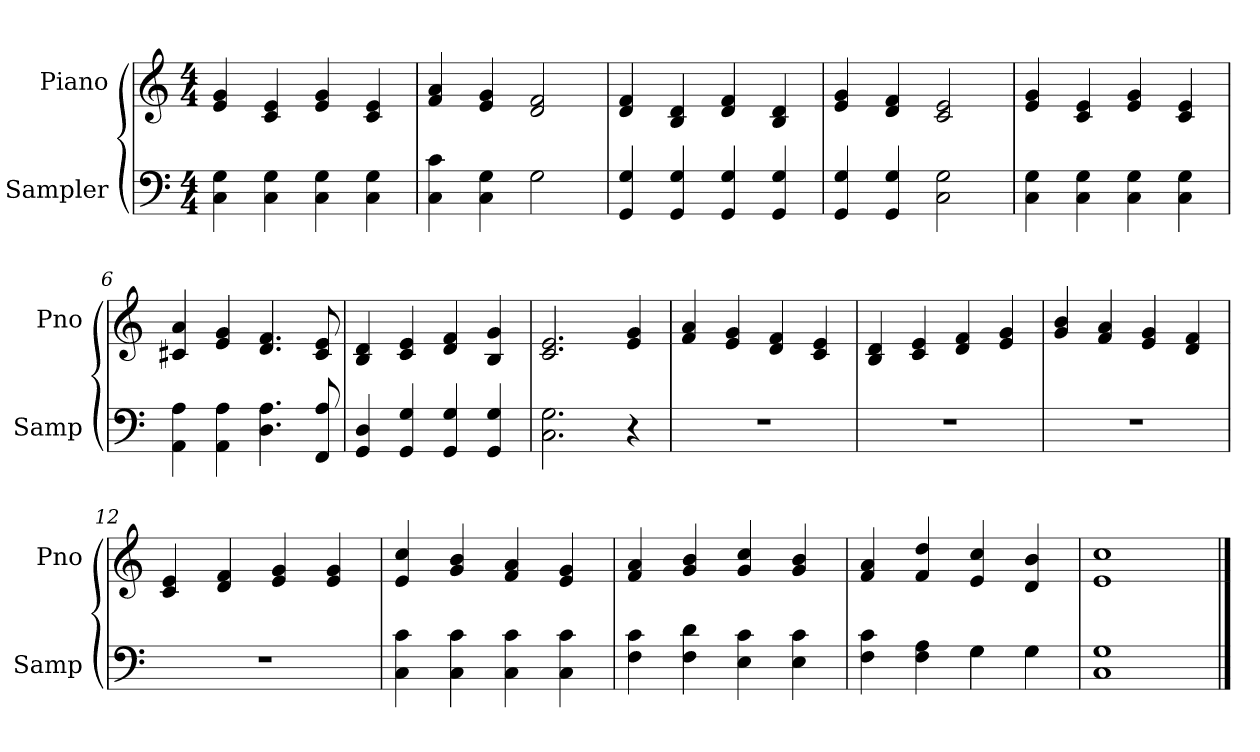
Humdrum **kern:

**kern	**kern
*part2	*part1
*staff2	*staff1
*I"Sampler	*I"Piano
*I'Samp	*I'Pno
*clefF4	*clefG2
*M4/4	*M4/4
=1	=1
4C 4G	4e 4g
4C 4G	4c 4e
4C 4G	4e 4g
4C 4G	4c 4e
=2	=2
4C 4c	4f 4a
4C 4G	4e 4g
2G	2d 2f
=3	=3
4GG 4G	4d 4f
4GG 4G	4B 4d
4GG 4G	4d 4f
4GG 4G	4B 4d
=4	=4
4GG 4G	4e 4g
4GG 4G	4d 4f
2C 2G	2c 2e
=5	=5
4C 4G	4e 4g
4C 4G	4c 4e
4C 4G	4e 4g
4C 4G	4c 4e
=6	=6
4AA 4A	4c#X 4a
4AA 4A	4e 4g
4.D 4.A	4.d 4.f
8FF 8A	8c# 8e
=7	=7
4GG 4D	4B 4d
4GG 4G	4c 4e
4GG 4G	4d 4f
4GG 4G	4B 4g
=8	=8
2.C 2.G	2.c 2.e
4r	4e 4g
=9	=9
1r	4f 4a
.	4e 4g
.	4d 4f
.	4c 4e
=10	=10
1r	4B 4d
.	4c 4e
.	4d 4f
.	4e 4g
=11	=11
1r	4g 4b
.	4f 4a
.	4e 4g
.	4d 4f
=12	=12
1r	4c 4e
.	4d 4f
.	4e 4g
.	4e 4g
=13	=13
4C 4c	4e 4cc
4C 4c	4g 4b
4C 4c	4f 4a
4C 4c	4e 4g
=14	=14
4F 4c	4f 4a
4F 4d	4g 4b
4E 4c	4g 4cc
4E 4c	4g 4b
=15	=15
*^	*
4F 4c	2ryy	4f 4a
4F 4A	.	4f 4dd
4G\	4G	4e 4cc
4G\	4G	4d 4b
*v	*v	*
=16	=16
1C 1G	1e 1cc
==	==
*-	*-
